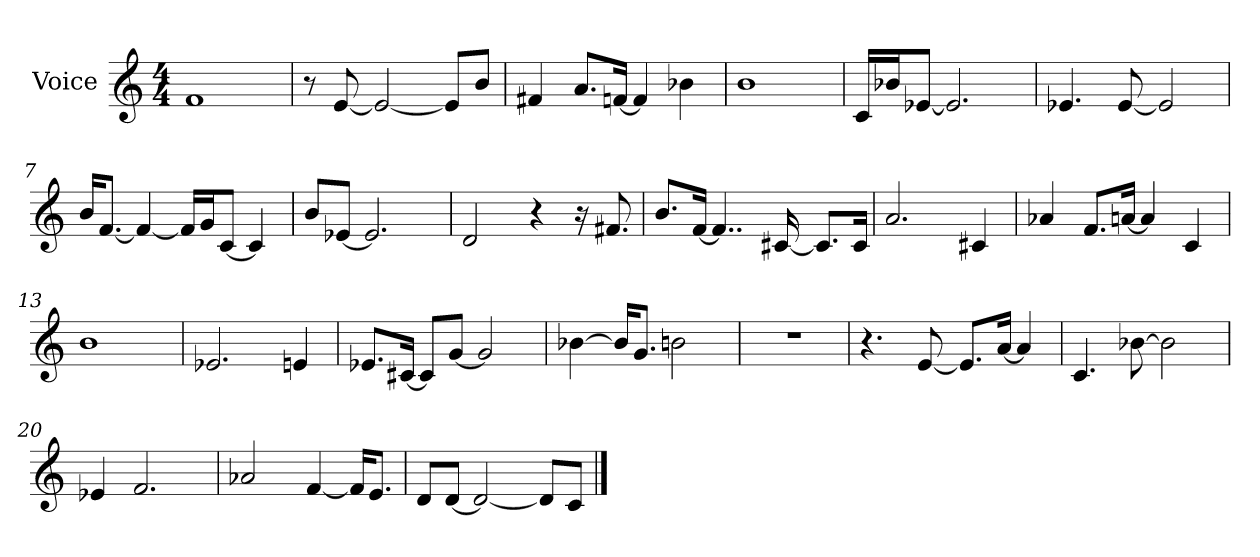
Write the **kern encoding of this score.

**kern
*part1
*staff1
*I"Voice
*I'Voice
*clefG2
*M4/4
=1
1f
=2
8r
[<8e/
2e/_<
8e/L]
8b/J
=3
4f#X/
8.a/L
[<16fn/Jk
4f/]
4b-X\
=4
1b
=5
16c/LL
16b-X/J
[<8e-X/J
2.e-/]
=6
4.e-X/
[<8e-/
2e-/]
=7
16b/KL
[<8.f/J
4f/_<
16f/LL]
16g/J
[<8c/J
4c/]
=8
8b/L
[<8e-X/J
2.e-/]
!!LO:LB:g=z
=9
2d/
4r
16ra
8.f#X/
=10
8.b/L
[<16f/Jk
4..f/]
[<16c#X/
8.c#/L]
16c#/Jk
=11
2.a/
4c#X/
=12
4a-X/
8.f/L
[<16an/Jk
4a/]
4c/
=13
1b
=14
2.e-X/
4en/
=15
8.e-X/L
[<16c#X/Jk
8c#/L]
[<8g/J
2g/]
=16
[>4b-X\
16b-/KL]
8.g/J
2bn\
!!LO:LB:g=z
=17
1rdd
=18
4.r
[<8e/
8.e/L]
[<16a/Jk
4a/]
=19
4.c/
[>8b-X\
2b-\]
=20
4e-X/
2.f/
=21
2a-X/
[<4f/
16f/KL]
8.e/J
=22
8d/L
[<8d/J
2d/_<
8d/L]
8c/J
==
*-
